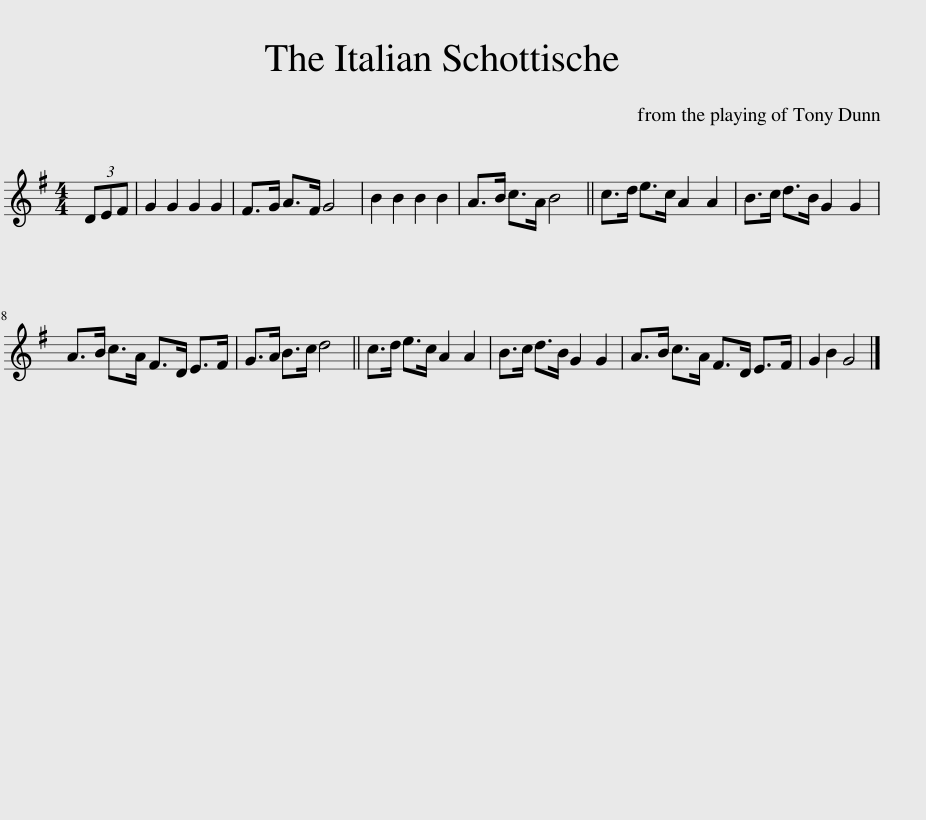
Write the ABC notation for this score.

X:1
L:1/8
M:4/4
I:linebreak $
K:G
V:1 treble
V:1
 (3DEF | G2 G2 G2 G2 | F>G A>F G4 | B2 B2 B2 B2 | A>B c>A B4 || %5
 c>d e>c A2 A2 | B>c d>B G2 G2 |$ A>B c>A F>D E>F | G>A B>c d4 || c>d e>c A2 A2 | %10
 B>c d>B G2 G2 | A>B c>A F>D E>F | G2 B2 G4 |] %13
